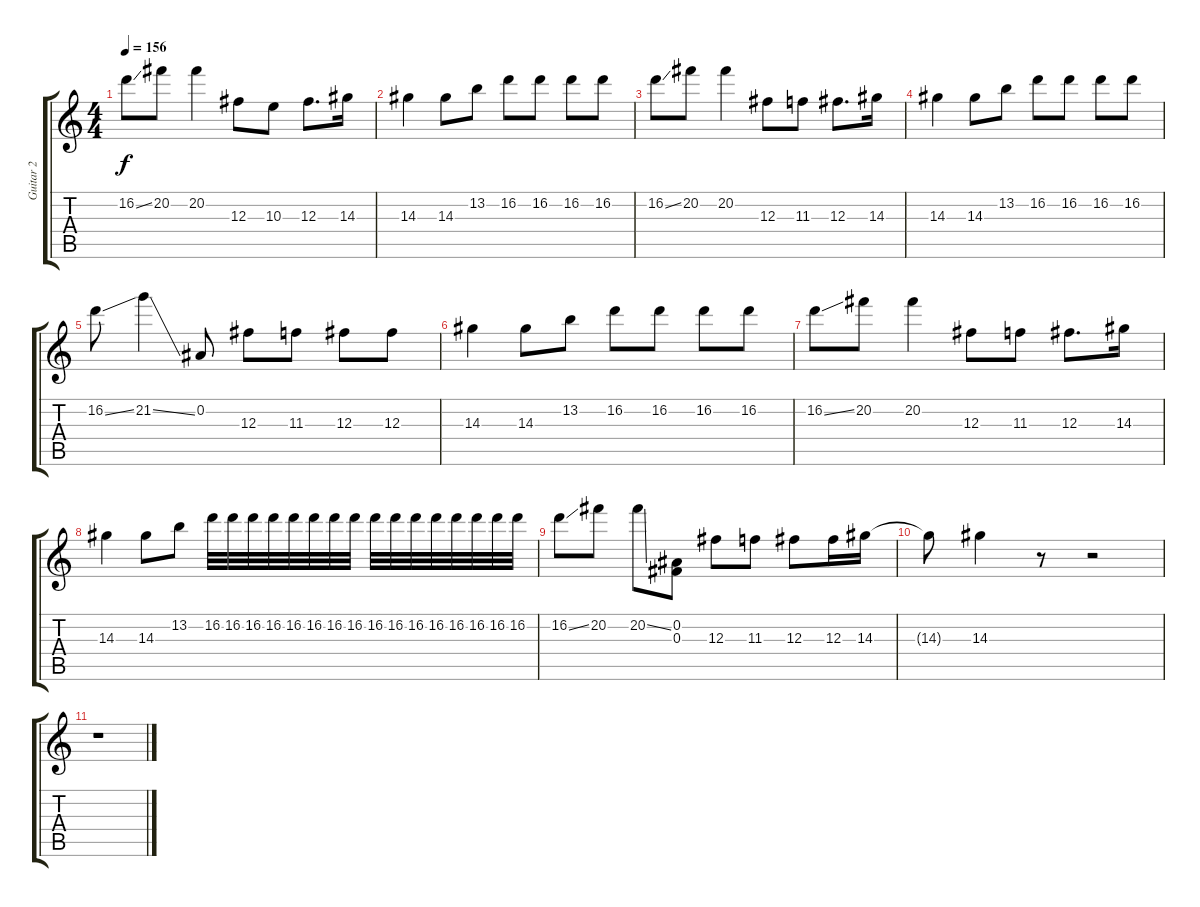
\track ("Guitar 2" "Guitar 2") {instrument distortionguitar}
\staff {score tabs}
\tuning (Eb4 Bb3 Gb3 Db3 Ab2 Eb2) {hide}
\ts (4 4)
\tempo 156
\clef g2
\ks c
16.2{ss}.8{dy f} 20.2.8 20.2.4 12.3.8 10.3.8 12.3.8{d} 14.3.16 |
14.3.4 14.3.8 13.2.8 16.2.8 16.2.8 16.2.8 16.2.8 |
16.2{ss}.8 20.2.8 20.2.4 12.3.8 11.3.8 12.3.8{d} 14.3.16 |
14.3.4 14.3.8 13.2.8 16.2.8 16.2.8 16.2.8 16.2.8 |
16.2{ss}.8 21.2{ss}.4 0.2.8 12.3.8 11.3.8 12.3.8 12.3.8 |
14.3.4 14.3.8 13.2.8 16.2.8 16.2.8 16.2.8 16.2.8 |
16.2{ss}.8 20.2.8 20.2.4 12.3.8 11.3.8 12.3.8{d} 14.3.16 |
14.3.4 14.3.8 13.2.8 16.2.32 16.2.32 16.2.32 16.2.32 16.2.32 16.2.32 16.2.32 16.2.32 16.2.32 16.2.32 16.2.32 16.2.32 16.2.32 16.2.32 16.2.32 16.2.32 |
16.2{ss}.8 20.2.8 20.2{ss}.8 (0.2 0.3).8 12.3.8 11.3.8 12.3.8 12.3.16 14.3.16 |
14.3{t}.8 14.3.4 r.8 r.2 |
r.1
